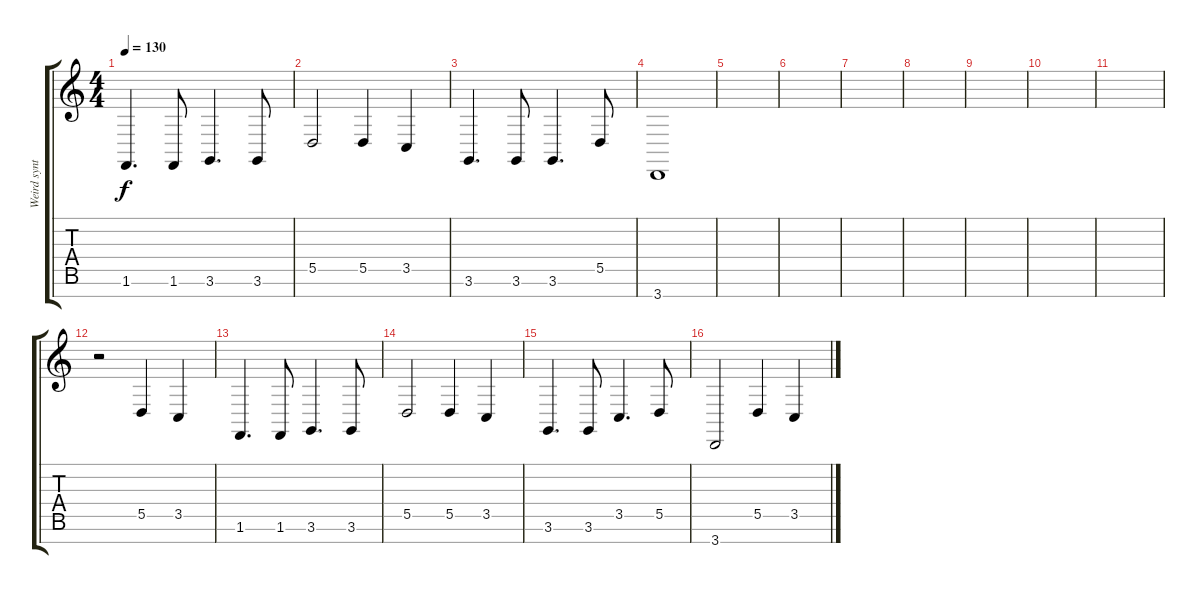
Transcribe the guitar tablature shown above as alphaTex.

\track ("Weird synth" "Weird synt") {instrument baritonesax}
\staff {score tabs}
\tuning (E4 B3 G3 D3 A2 E2 B1) {hide}
\ts (4 4)
\tempo 130
\clef g2
\ks c
1.6.4{d dy f} 1.6.8 3.6.4{d} 3.6.8 |
5.5.2 5.5.4 3.5.4 |
3.6.4{d} 3.6.8 3.6.4{d} 5.5.8 |
3.7.1 |
|
|
|
|
|
|
|
r.2 5.5.4 3.5.4 |
1.6.4{d} 1.6.8 3.6.4{d} 3.6.8 |
5.5.2 5.5.4 3.5.4 |
3.6.4{d} 3.6.8 3.5.4{d} 5.5.8 |
3.7.2 5.5.4 3.5.4
